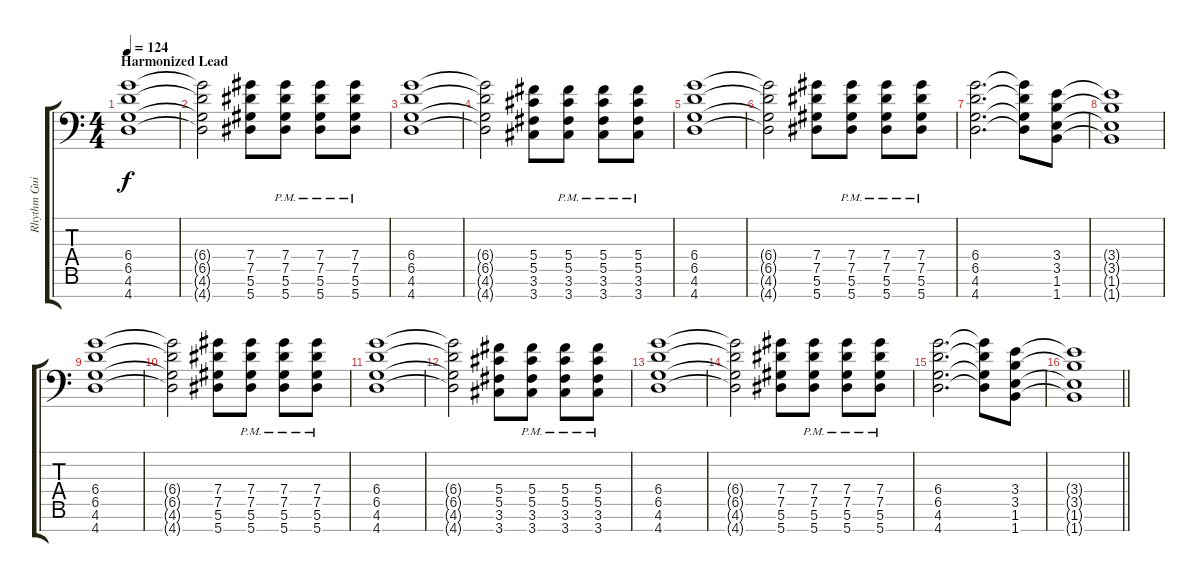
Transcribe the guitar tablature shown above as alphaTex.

\track ("Rhythm Guitar (left)" "Rhythm Gui") {instrument distortionguitar}
\staff {score tabs}
\tuning (Eb4 Bb3 Gb3 Db3 Ab2 Eb2 Bb1) {hide}
\ts (4 4)
\section ("" "Harmonized Lead")
\tempo 124
\clef f4
\ks c
(6.4 6.5 4.6 4.7).1{dy f} |
(6.4{t} 6.5{t} 4.6{t} 4.7{t}).2 (7.4 7.5 5.6 5.7).8 (7.4{pm} 7.5{pm} 5.6{pm} 5.7{pm}).8 (7.4{pm} 7.5{pm} 5.6{pm} 5.7{pm}).8 (7.4{pm} 7.5{pm} 5.6{pm} 5.7{pm}).8 |
(6.4 6.5 4.6 4.7).1 |
(6.4{t} 6.5{t} 4.6{t} 4.7{t}).2 (5.4 5.5 3.6 3.7).8 (5.4{pm} 5.5{pm} 3.6{pm} 3.7{pm}).8 (5.4{pm} 5.5{pm} 3.6{pm} 3.7{pm}).8 (5.4{pm} 5.5{pm} 3.6{pm} 3.7{pm}).8 |
(6.4 6.5 4.6 4.7).1 |
(6.4{t} 6.5{t} 4.6{t} 4.7{t}).2 (7.4 7.5 5.6 5.7).8 (7.4{pm} 7.5{pm} 5.6{pm} 5.7{pm}).8 (7.4{pm} 7.5{pm} 5.6{pm} 5.7{pm}).8 (7.4{pm} 7.5{pm} 5.6{pm} 5.7{pm}).8 |
(6.4 6.5 4.6 4.7).2{d} (6.4{t} 6.5{t} 4.6{t} 4.7{t}).8 (3.4 3.5 1.6 1.7).8 |
(3.4{t} 3.5{t} 1.6{t} 1.7{t}).1 |
(6.4 6.5 4.6 4.7).1 |
(6.4{t} 6.5{t} 4.6{t} 4.7{t}).2 (7.4 7.5 5.6 5.7).8 (7.4{pm} 7.5{pm} 5.6{pm} 5.7{pm}).8 (7.4{pm} 7.5{pm} 5.6{pm} 5.7{pm}).8 (7.4{pm} 7.5{pm} 5.6{pm} 5.7{pm}).8 |
(6.4 6.5 4.6 4.7).1 |
(6.4{t} 6.5{t} 4.6{t} 4.7{t}).2 (5.4 5.5 3.6 3.7).8 (5.4{pm} 5.5{pm} 3.6{pm} 3.7{pm}).8 (5.4{pm} 5.5{pm} 3.6{pm} 3.7{pm}).8 (5.4{pm} 5.5{pm} 3.6{pm} 3.7{pm}).8 |
(6.4 6.5 4.6 4.7).1 |
(6.4{t} 6.5{t} 4.6{t} 4.7{t}).2 (7.4 7.5 5.6 5.7).8 (7.4{pm} 7.5{pm} 5.6{pm} 5.7{pm}).8 (7.4{pm} 7.5{pm} 5.6{pm} 5.7{pm}).8 (7.4{pm} 7.5{pm} 5.6{pm} 5.7{pm}).8 |
(6.4 6.5 4.6 4.7).2{d} (6.4{t} 6.5{t} 4.6{t} 4.7{t}).8 (3.4 3.5 1.6 1.7).8 |
\barLineRight lightlight
(3.4{t} 3.5{t} 1.6{t} 1.7{t}).1
